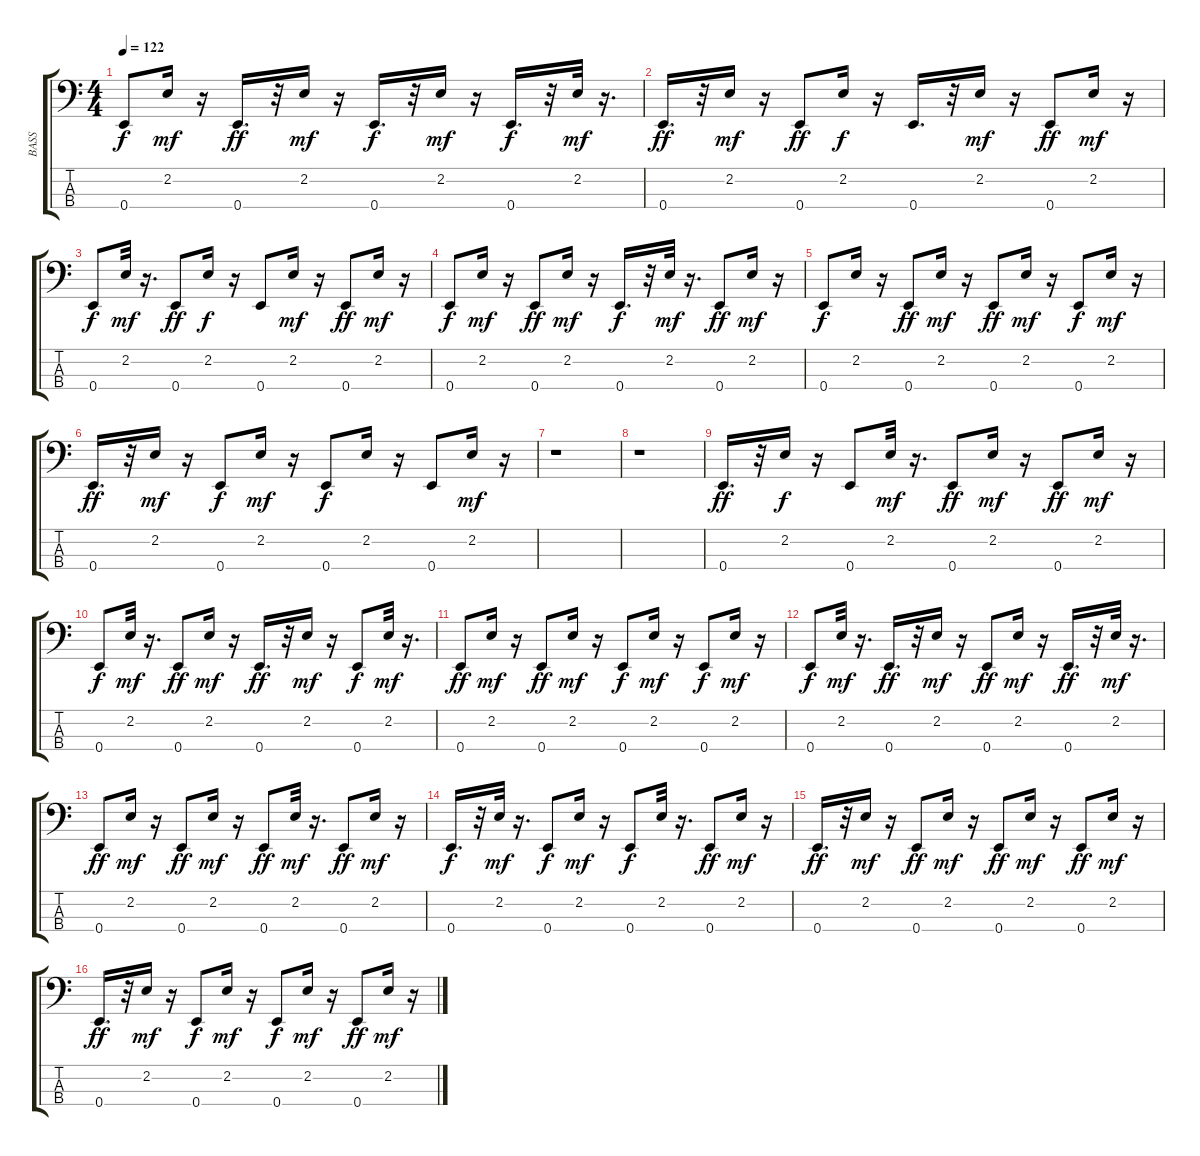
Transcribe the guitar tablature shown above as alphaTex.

\track ("BASS" "BASS") {instrument slapbass1}
\staff {score tabs}
\tuning (G2 D2 A1 E1) {hide}
\ts (4 4)
\tempo 122
\clef f4
\ks c
0.4.8{dy f} 2.2.16{dy mf} r.16 0.4.16{d dy ff} r.32 2.2.16{dy mf} r.16 0.4.16{d dy f} r.32 2.2.16{dy mf} r.16 0.4.16{d dy f} r.32 2.2.32{dy mf} r.16{d} |
0.4.16{d dy ff} r.32 2.2.16{dy mf} r.16 0.4.8{dy ff} 2.2.16{dy f} r.16 0.4.16{d} r.32 2.2.16{dy mf} r.16 0.4.8{dy ff} 2.2.16{dy mf} r.16 |
0.4.8{dy f} 2.2.32{dy mf} r.16{d} 0.4.8{dy ff} 2.2.16{dy f} r.16 0.4.8 2.2.16{dy mf} r.16 0.4.8{dy ff} 2.2.16{dy mf} r.16 |
0.4.8{dy f} 2.2.16{dy mf} r.16 0.4.8{dy ff} 2.2.16{dy mf} r.16 0.4.16{d dy f} r.32 2.2.32{dy mf} r.16{d} 0.4.8{dy ff} 2.2.16{dy mf} r.16 |
0.4.8{dy f} 2.2.16 r.16 0.4.8{dy ff} 2.2.16{dy mf} r.16 0.4.8{dy ff} 2.2.16{dy mf} r.16 0.4.8{dy f} 2.2.16{dy mf} r.16 |
0.4.16{d dy ff} r.32 2.2.16{dy mf} r.16 0.4.8{dy f} 2.2.16{dy mf} r.16 0.4.8{dy f} 2.2.16 r.16 0.4.8 2.2.16{dy mf} r.16 |
r.1 |
r.1 |
0.4.16{d dy ff} r.32 2.2.16{dy f} r.16 0.4.8 2.2.32{dy mf} r.16{d} 0.4.8{dy ff} 2.2.16{dy mf} r.16 0.4.8{dy ff} 2.2.16{dy mf} r.16 |
0.4.8{dy f} 2.2.32{dy mf} r.16{d} 0.4.8{dy ff} 2.2.16{dy mf} r.16 0.4.16{d dy ff} r.32 2.2.16{dy mf} r.16 0.4.8{dy f} 2.2.32{dy mf} r.16{d} |
0.4.8{dy ff} 2.2.16{dy mf} r.16 0.4.8{dy ff} 2.2.16{dy mf} r.16 0.4.8{dy f} 2.2.16{dy mf} r.16 0.4.8{dy f} 2.2.16{dy mf} r.16 |
0.4.8{dy f} 2.2.32{dy mf} r.16{d} 0.4.16{d dy ff} r.32 2.2.16{dy mf} r.16 0.4.8{dy ff} 2.2.16{dy mf} r.16 0.4.16{d dy ff} r.32 2.2.32{dy mf} r.16{d} |
0.4.8{dy ff} 2.2.16{dy mf} r.16 0.4.8{dy ff} 2.2.16{dy mf} r.16 0.4.8{dy ff} 2.2.32{dy mf} r.16{d} 0.4.8{dy ff} 2.2.16{dy mf} r.16 |
0.4.16{d dy f} r.32 2.2.32{dy mf} r.16{d} 0.4.8{dy f} 2.2.16{dy mf} r.16 0.4.8{dy f} 2.2.32 r.16{d} 0.4.8{dy ff} 2.2.16{dy mf} r.16 |
0.4.16{d dy ff} r.32 2.2.16{dy mf} r.16 0.4.8{dy ff} 2.2.16{dy mf} r.16 0.4.8{dy ff} 2.2.16{dy mf} r.16 0.4.8{dy ff} 2.2.16{dy mf} r.16 |
0.4.16{d dy ff} r.32 2.2.16{dy mf} r.16 0.4.8{dy f} 2.2.16{dy mf} r.16 0.4.8{dy f} 2.2.16{dy mf} r.16 0.4.8{dy ff} 2.2.16{dy mf} r.16
